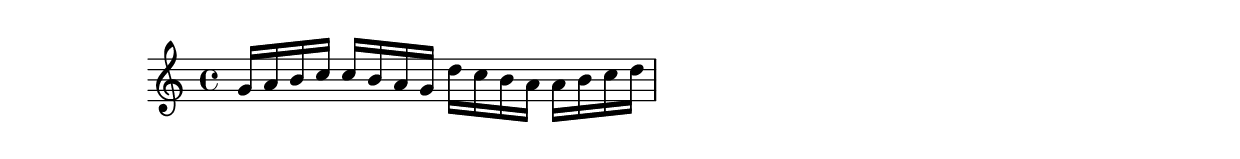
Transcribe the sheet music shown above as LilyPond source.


\version "2.1.22"
\header { texidoc = "@cindex Beam Damp
Beams are less steep than the notes they encompass. " }

\score{
	\notes\relative c''{
%		\stemUp
%		 a16[ b b c]
%		 c[ b b a]
%		\stemDown
%		 c[ b b a]
%		 a[ b b c]
		\stemUp
		 g16[ a b c]
		 c[ b a g]
		\stemDown
		 d'[ c b a]
		 a[ b c d]
	}
	\paper{
		raggedright = ##t
	}
}


